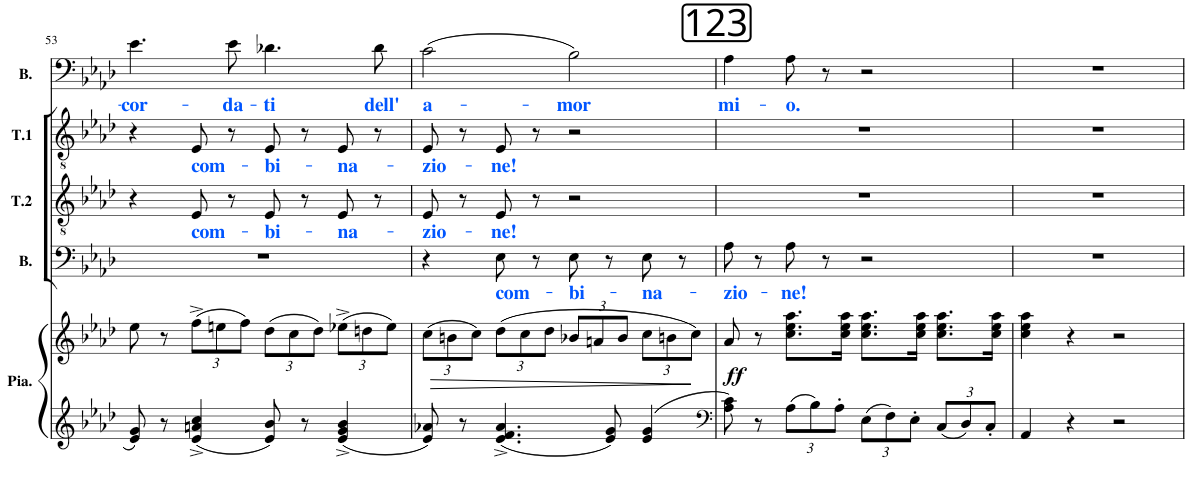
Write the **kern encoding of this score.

**kern	**kern	**dynam	**kern	**text	**kern	**text	**kern	**text	**kern	**text
*part5	*part5	*part5	*part4	*part4	*part3	*part3	*part2	*part2	*part1	*part1
*staff6	*staff5	*staff5/6	*staff4	*staff4	*staff3	*staff3	*staff2	*staff2	*staff1	*staff1
*I"Piano	*	*	*I"Basse	*	*I"Ténor 2	*	*I"Ténor 1	*	*I"Belcore	*
*I'Pia.	*	*	*I'B.	*	*I'T.2	*	*I'T.1	*	*I'B.	*
!!LO:PB:g=z
*clefG2	*clefG2	*	*clefF4	*	*clefGv2	*	*clefGv2	*	*clefF4	*
*k[b-e-a-d-]	*k[b-e-a-d-]	*	*k[b-e-a-d-]	*	*k[b-e-a-d-]	*	*k[b-e-a-d-]	*	*k[b-e-a-d-]	*
*M4/4	*M4/4	*	*M4/4	*	*M4/4	*	*M4/4	*	*M4/4	*
*met(c)	*met(c)	*	*met(c)	*	*met(c)	*	*met(c)	*	*met(c)	*
=53	=53	=53	=53	=53	=53	=53	=53	=53	=53	=53
!	!	!	!	!	!	!	!	!	!	!LO:LY:b:color=#0055FF
8e-/ 8g/	8ee-\	.	1r	.	4r	.	4r	.	4.e-\	-cor-
8r	8r	.	.	.	.	.	.	.	.	.
*	*Xbrackettup	*	*	*	*	*	*	*	*	*
!	!	!	!	!	!	!LO:LY:b:color=#0055FF	!	!LO:LY:b:color=#0055FF	!	!
4e-/^ 4an/^ 4cc/^	(12ff^\L	.	.	.	8E-/	com-	8E-/	com-	.	.
.	12een\	.	.	.	.	.	.	.	.	.
!	!	!	!	!	!	!	!	!	!	!LO:LY:b:color=#0055FF
.	.	.	.	.	8r	.	8r	.	8e-\	-da-
.	12ff\J)	.	.	.	.	.	.	.	.	.
!	!	!	!	!	!	!LO:LY:b:color=#0055FF	!	!LO:LY:b:color=#0055FF	!	!LO:LY:b:color=#0055FF
8e-/ 8b-/	(12dd-\L	.	.	.	8E-/	-bi-	8E-/	-bi-	4.d-X\	-ti
.	12cc\	.	.	.	.	.	.	.	.	.
8r	.	.	.	.	8r	.	8r	.	.	.
.	12dd-\J)	.	.	.	.	.	.	.	.	.
!	!	!	!	!	!	!LO:LY:b:color=#0055FF	!	!LO:LY:b:color=#0055FF	!	!
4e-/^ 4g/^ 4b-/^	(12ee-X^\L	.	.	.	8E-/	-na-	8E-/	-na-	.	.
.	12ddn\	.	.	.	.	.	.	.	.	.
!	!	!	!	!	!	!	!	!	!	!LO:LY:b:color=#0055FF
.	.	.	.	.	8r	.	8r	.	8d-\	dell'
.	12ee-\J)	.	.	.	.	.	.	.	.	.
=54	=54	=54	=54	=54	=54	=54	=54	=54	=54	=54
!	!	!LO:HP:b	!	!	!	!LO:LY:b:color=#0055FF	!	!LO:LY:b:color=#0055FF	!	!LO:LY:b:color=#0055FF
8e-/ 8a-X/	(12cc\L	>	4r	.	8E-/	-zio-	8E-/	-zio-	(2c\	a-
.	12bn\	.	.	.	.	.	.	.	.	.
8r	.	.	.	.	8r	.	8r	.	.	.
.	12cc\J)	.	.	.	.	.	.	.	.	.
!	!	!	!	!LO:LY:b:color=#0055FF	!	!LO:LY:b:color=#0055FF	!	!LO:LY:b:color=#0055FF	!	!
4.e-/^ 4.f/^ 4.a-/^	(12dd-\L	.	8E-\	com-	8E-/	-ne!	8E-/	-ne!	.	.
.	12cc\	.	.	.	.	.	.	.	.	.
.	.	.	8r	.	8r	.	8r	.	.	.
.	12dd-\J	.	.	.	.	.	.	.	.	.
!	!	!	!	!LO:LY:b:color=#0055FF	!	!	!	!	!	!LO:LY:b:color=#0055FF
.	12b-X/L	.	8E-\	-bi-	2r	.	2r	.	2B-\)	-mor
.	12an/	.	.	.	.	.	.	.	.	.
8e-/ 8g/	.	.	8r	.	.	.	.	.	.	.
.	12b-/J	.	.	.	.	.	.	.	.	.
!	!	!	!	!LO:LY:b:color=#0055FF	!	!	!	!	!	!
4e-/ 4g/	12cc\L	.	8E-\	-na-	.	.	.	.	.	.
.	12bn\	.	.	.	.	.	.	.	.	.
.	.	.	8r	.	.	.	.	.	.	.
.	12cc\J)	]	.	.	.	.	.	.	.	.
=55	=55	=55	=55	=55	=55	=55	=55	=55	=55	=55
*clefF4	*	*	*	*	*	*	*	*	*	*
!	!	!LO:DY:b	!	!LO:LY:b:color=#0055FF	!	!	!	!	!	!LO:LY:b:color=#0055FF
8A-\ 8c\	8a-/	ff	8A-\	-zio-	1r	.	1r	.	4A-\	mi-
8r	8r	.	8r	.	.	.	.	.	.	.
*Xbrackettup	*	*	*	*	*	*	*	*	*	*
!	!	!	!	!LO:LY:b:color=#0055FF	!	!	!	!	!	!LO:LY:b:color=#0055FF
12A-\L	8.cc\ 8.ee-\ 8.aa-\L	.	8A-\	-ne!	.	.	.	.	8A-\	-o.
12B-\	.	.	.	.	.	.	.	.	.	.
.	.	.	8r	.	.	.	.	.	8r	.
12A-'\J	.	.	.	.	.	.	.	.	.	.
.	16cc\ 16ee-\ 16aa-\Jk	.	.	.	.	.	.	.	.	.
12E-\L	8.cc\ 8.ee-\ 8.aa-\L	.	2r	.	.	.	.	.	2r	.
12F\	.	.	.	.	.	.	.	.	.	.
12E-'\J	.	.	.	.	.	.	.	.	.	.
.	16cc\ 16ee-\ 16aa-\Jk	.	.	.	.	.	.	.	.	.
12C/L	8.cc\ 8.ee-\ 8.aa-\L	.	.	.	.	.	.	.	.	.
12D-/	.	.	.	.	.	.	.	.	.	.
12C'/J	.	.	.	.	.	.	.	.	.	.
.	16cc\ 16ee-\ 16aa-\Jk	.	.	.	.	.	.	.	.	.
=56	=56	=56	=56	=56	=56	=56	=56	=56	=56	=56
4AA-/	4cc\ 4ee-\ 4aa-\	.	1r	.	1r	.	1r	.	1r	.
4r	4r	.	.	.	.	.	.	.	.	.
2r	2r	.	.	.	.	.	.	.	.	.
=	=	=	=	=	=	=	=	=	=	=
*-	*-	*-	*-	*-	*-	*-	*-	*-	*-	*-
